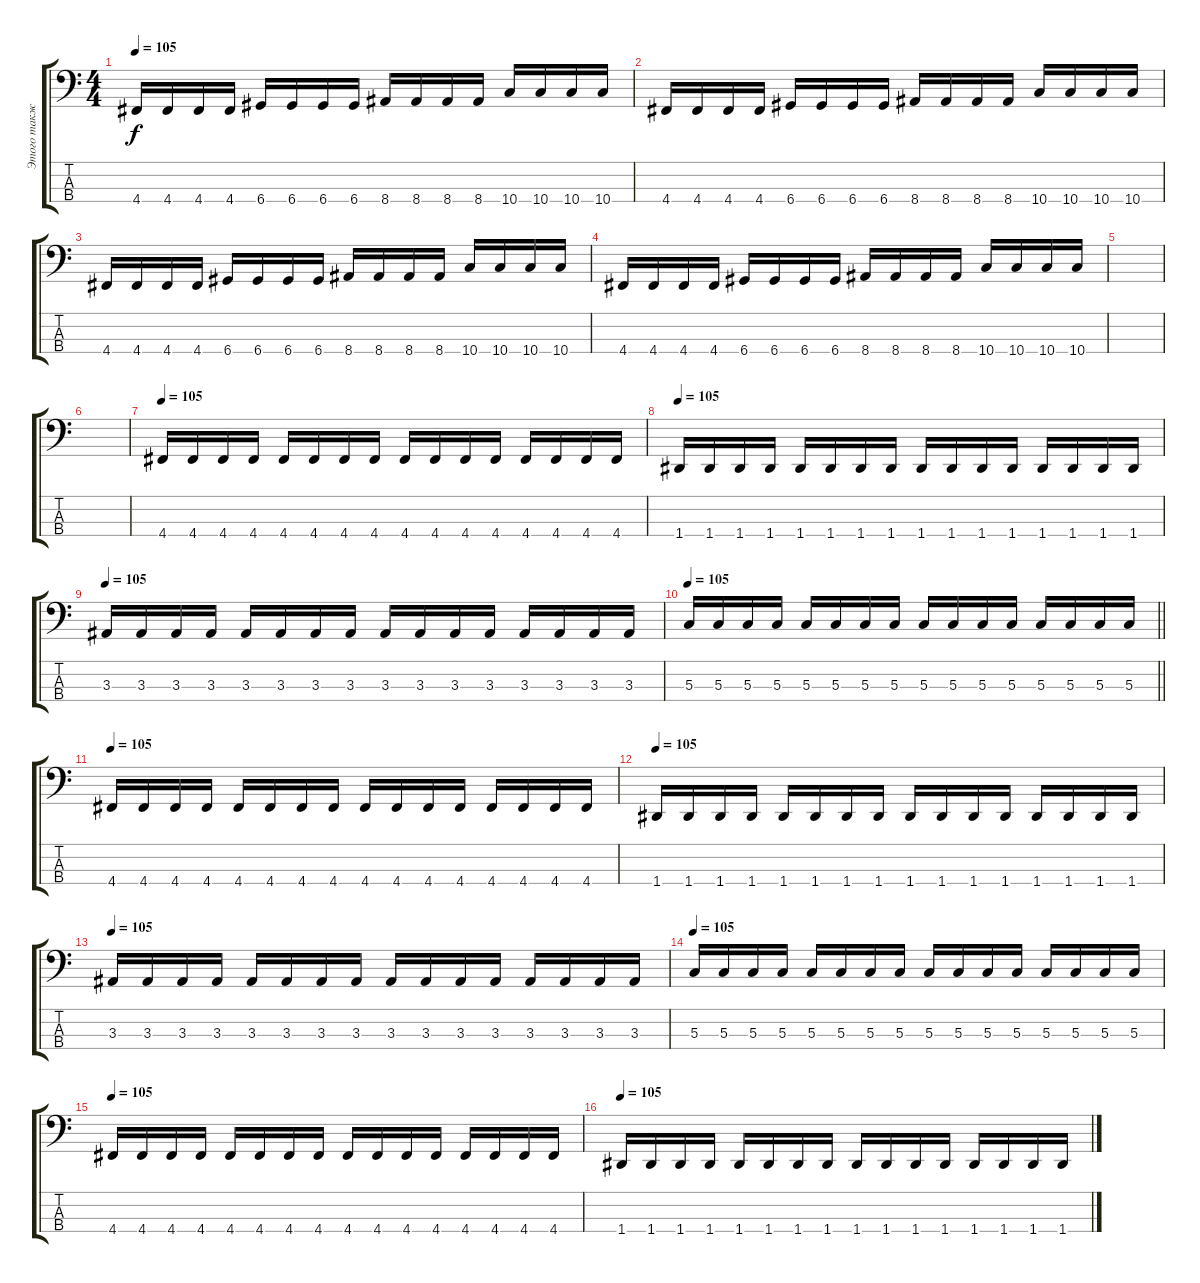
\track ("Этого также не знаю" "Этого такж") {instrument electricbassfinger}
\staff {score tabs}
\tuning (F2 C2 G1 D1) {hide}
\ts (4 4)
\tempo 105
\clef f4
\ks c
4.4.16{dy f} 4.4.16 4.4.16 4.4.16 6.4.16 6.4.16 6.4.16 6.4.16 8.4.16 8.4.16 8.4.16 8.4.16 10.4.16 10.4.16 10.4.16 10.4.16 |
4.4.16 4.4.16 4.4.16 4.4.16 6.4.16 6.4.16 6.4.16 6.4.16 8.4.16 8.4.16 8.4.16 8.4.16 10.4.16 10.4.16 10.4.16 10.4.16 |
4.4.16 4.4.16 4.4.16 4.4.16 6.4.16 6.4.16 6.4.16 6.4.16 8.4.16 8.4.16 8.4.16 8.4.16 10.4.16 10.4.16 10.4.16 10.4.16 |
4.4.16 4.4.16 4.4.16 4.4.16 6.4.16 6.4.16 6.4.16 6.4.16 8.4.16 8.4.16 8.4.16 8.4.16 10.4.16 10.4.16 10.4.16 10.4.16 |
|
|
\tempo 105
4.4.16 4.4.16 4.4.16 4.4.16 4.4.16 4.4.16 4.4.16 4.4.16 4.4.16 4.4.16 4.4.16 4.4.16 4.4.16 4.4.16 4.4.16 4.4.16 |
\tempo 105
1.4.16 1.4.16 1.4.16 1.4.16 1.4.16 1.4.16 1.4.16 1.4.16 1.4.16 1.4.16 1.4.16 1.4.16 1.4.16 1.4.16 1.4.16 1.4.16 |
\tempo 105
3.3.16 3.3.16 3.3.16 3.3.16 3.3.16 3.3.16 3.3.16 3.3.16 3.3.16 3.3.16 3.3.16 3.3.16 3.3.16 3.3.16 3.3.16 3.3.16 |
\tempo 105
\barLineRight lightlight
5.3.16 5.3.16 5.3.16 5.3.16 5.3.16 5.3.16 5.3.16 5.3.16 5.3.16 5.3.16 5.3.16 5.3.16 5.3.16 5.3.16 5.3.16 5.3.16 |
\tempo 105
4.4.16 4.4.16 4.4.16 4.4.16 4.4.16 4.4.16 4.4.16 4.4.16 4.4.16 4.4.16 4.4.16 4.4.16 4.4.16 4.4.16 4.4.16 4.4.16 |
\tempo 105
1.4.16 1.4.16 1.4.16 1.4.16 1.4.16 1.4.16 1.4.16 1.4.16 1.4.16 1.4.16 1.4.16 1.4.16 1.4.16 1.4.16 1.4.16 1.4.16 |
\tempo 105
3.3.16 3.3.16 3.3.16 3.3.16 3.3.16 3.3.16 3.3.16 3.3.16 3.3.16 3.3.16 3.3.16 3.3.16 3.3.16 3.3.16 3.3.16 3.3.16 |
\tempo 105
5.3.16 5.3.16 5.3.16 5.3.16 5.3.16 5.3.16 5.3.16 5.3.16 5.3.16 5.3.16 5.3.16 5.3.16 5.3.16 5.3.16 5.3.16 5.3.16 |
\tempo 105
4.4.16 4.4.16 4.4.16 4.4.16 4.4.16 4.4.16 4.4.16 4.4.16 4.4.16 4.4.16 4.4.16 4.4.16 4.4.16 4.4.16 4.4.16 4.4.16 |
\tempo 105
1.4.16 1.4.16 1.4.16 1.4.16 1.4.16 1.4.16 1.4.16 1.4.16 1.4.16 1.4.16 1.4.16 1.4.16 1.4.16 1.4.16 1.4.16 1.4.16
